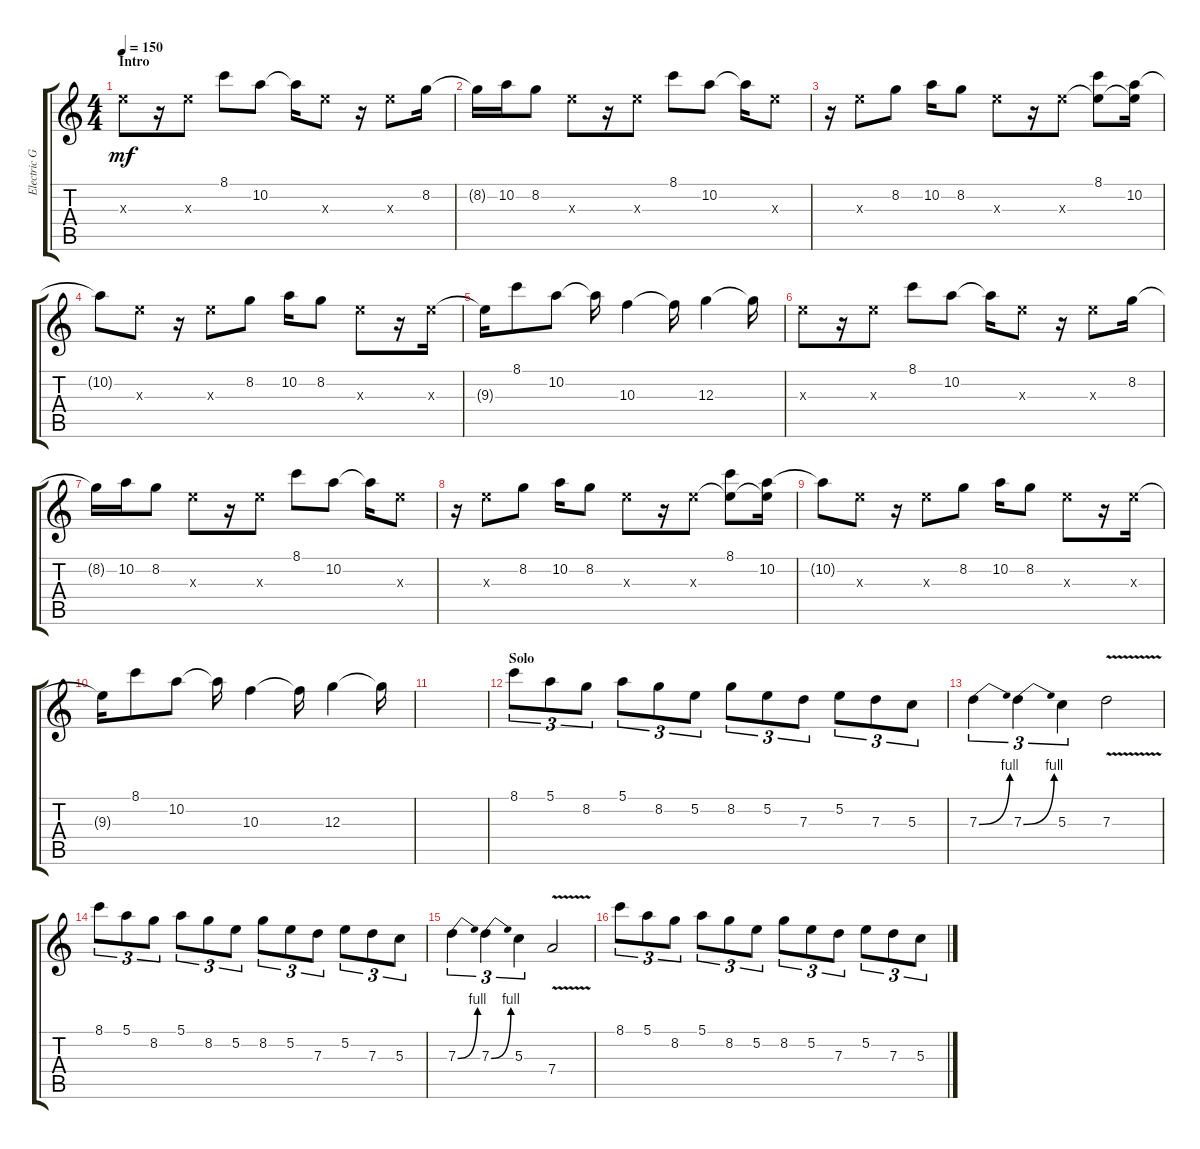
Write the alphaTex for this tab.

\track ("Electric Guitar" "Electric G") {instrument distortionguitar}
\staff {score tabs}
\tuning (E4 B3 G3 D3 A2 E2) {hide}
\ts (4 4)
\section ("" "Intro")
\tempo 150
\clef g2
\ks c
9.3{x}.8{dy mf instrument distortionguitar} r.16 9.3{x}.8 8.1.8 10.2.8 10.2{t}.16 9.3{x}.8 r.16 9.3{x}.8 8.2.16 |
8.2{t}.16 10.2.16 8.2.8 9.3{x}.8 r.16 9.3{x}.8 8.1.8 10.2.8 10.2{t}.16 9.3{x}.8 |
r.16 9.3{x}.8 8.2.8 10.2.16 8.2.8 9.3{x}.8 r.16 9.3{x}.8 (8.1 9.3{t}).8 (10.2 9.3{t}).16 |
10.2{t}.8 9.3{x}.8 r.16 9.3{x}.8 8.2.8 10.2.16 8.2.8 9.3{x}.8 r.16 9.3{x}.16 |
9.3{t}.16 8.1.8 10.2.8 10.2{t}.16 10.3.4 10.3{t}.16 12.3.4 12.3{t}.16 |
9.3{x}.8 r.16 9.3{x}.8 8.1.8 10.2.8 10.2{t}.16 9.3{x}.8 r.16 9.3{x}.8 8.2.16 |
8.2{t}.16 10.2.16 8.2.8 9.3{x}.8 r.16 9.3{x}.8 8.1.8 10.2.8 10.2{t}.16 9.3{x}.8 |
r.16 9.3{x}.8 8.2.8 10.2.16 8.2.8 9.3{x}.8 r.16 9.3{x}.8 (8.1 9.3{t}).8 (10.2 9.3{t}).16 |
10.2{t}.8 9.3{x}.8 r.16 9.3{x}.8 8.2.8 10.2.16 8.2.8 9.3{x}.8 r.16 9.3{x}.16 |
9.3{t}.16 8.1.8 10.2.8 10.2{t}.16 10.3.4 10.3{t}.16 12.3.4 12.3{t}.16 |
|
\section ("" "Solo")
8.1.8{tu (3 2)} 5.1.8{tu (3 2)} 8.2.8{tu (3 2)} 5.1.8{tu (3 2)} 8.2.8{tu (3 2)} 5.2.8{tu (3 2)} 8.2.8{tu (3 2)} 5.2.8{tu (3 2)} 7.3.8{tu (3 2)} 5.2.8{tu (3 2)} 7.3.8{tu (3 2)} 5.3.8{tu (3 2)} |
7.3{be (bend 0 0 60 4)}.4{tu (3 2)} 7.3{be (bend 0 0 60 4)}.4{tu (3 2)} 5.3.4{tu (3 2)} 7.3{v}.2 |
8.1.8{tu (3 2)} 5.1.8{tu (3 2)} 8.2.8{tu (3 2)} 5.1.8{tu (3 2)} 8.2.8{tu (3 2)} 5.2.8{tu (3 2)} 8.2.8{tu (3 2)} 5.2.8{tu (3 2)} 7.3.8{tu (3 2)} 5.2.8{tu (3 2)} 7.3.8{tu (3 2)} 5.3.8{tu (3 2)} |
7.3{be (bend 0 0 60 4)}.4{tu (3 2)} 7.3{be (bend 0 0 60 4)}.4{tu (3 2)} 5.3.4{tu (3 2)} 7.4{v}.2 |
8.1.8{tu (3 2)} 5.1.8{tu (3 2)} 8.2.8{tu (3 2)} 5.1.8{tu (3 2)} 8.2.8{tu (3 2)} 5.2.8{tu (3 2)} 8.2.8{tu (3 2)} 5.2.8{tu (3 2)} 7.3.8{tu (3 2)} 5.2.8{tu (3 2)} 7.3.8{tu (3 2)} 5.3.8{tu (3 2)}
